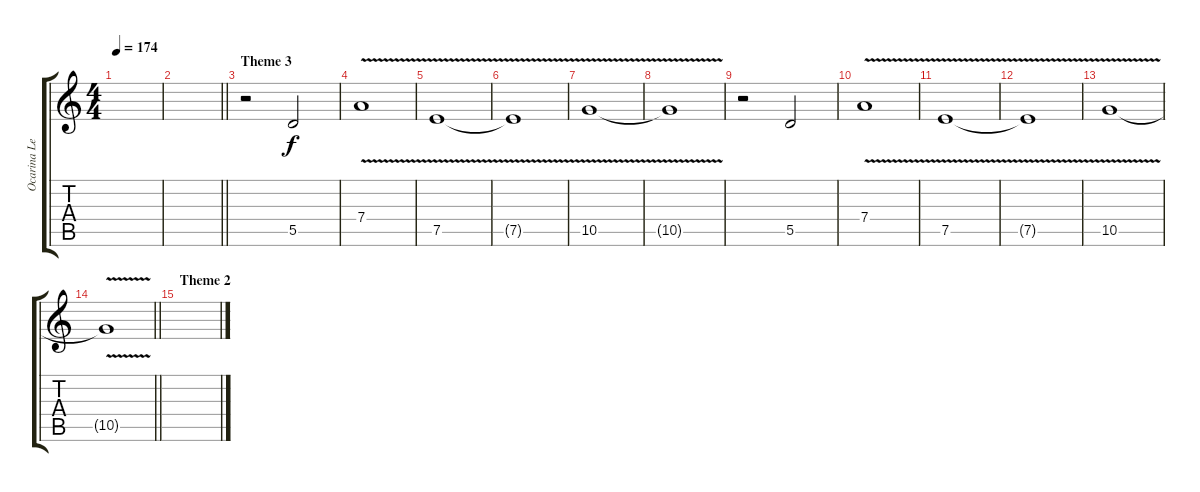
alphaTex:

\track ("Ocarina Left" "Ocarina Le") {instrument pad2warm}
\staff {score tabs}
\tuning (E5 B4 G4 D4 A3 E3) {hide}
\ts (4 4)
\tempo 174
\clef g2
\ks c
|
\barLineRight lightlight
|
\section ("" "Theme 3")
r.2 5.5.2 |
7.4{v}.1 |
7.5{v}.1 |
7.5{t}.1 |
10.5{v}.1 |
10.5{t}.1 |
r.2 5.5.2 |
7.4{v}.1 |
7.5{v}.1 |
7.5{t}.1 |
10.5{v}.1 |
\barLineRight lightlight
10.5{t}.1 |
\section ("" "Theme 2")
